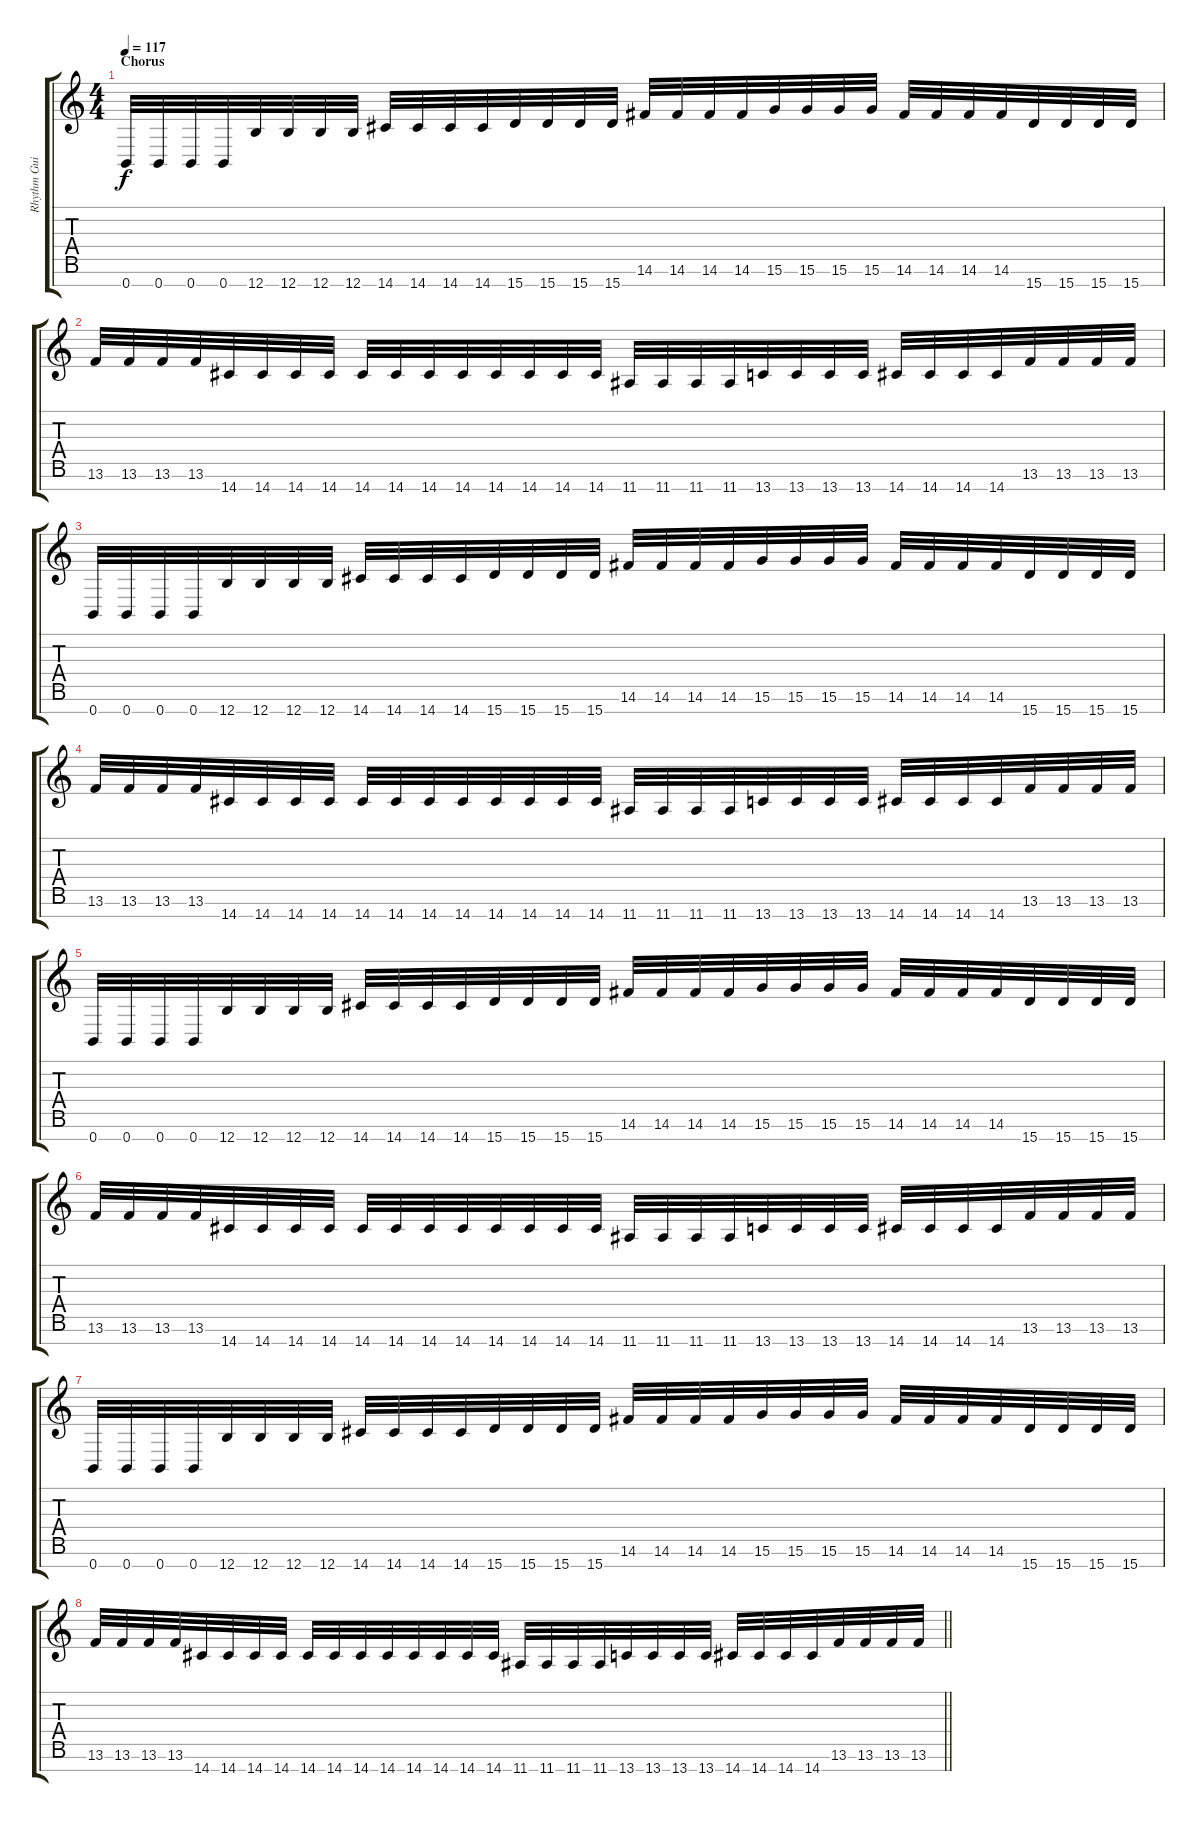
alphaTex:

\track ("Rhythm Guitar 1" "Rhythm Gui") {instrument distortionguitar}
\staff {score tabs}
\tuning (E4 B3 G3 D3 A2 E2 B1) {hide}
\ts (4 4)
\section ("" "Chorus")
\tempo 117
\clef g2
\ks c
0.7.32{dy f} 0.7.32 0.7.32 0.7.32 12.7.32 12.7.32 12.7.32 12.7.32 14.7.32 14.7.32 14.7.32 14.7.32 15.7.32 15.7.32 15.7.32 15.7.32 14.6.32 14.6.32 14.6.32 14.6.32 15.6.32 15.6.32 15.6.32 15.6.32 14.6.32 14.6.32 14.6.32 14.6.32 15.7.32 15.7.32 15.7.32 15.7.32 |
13.6.32 13.6.32 13.6.32 13.6.32 14.7.32 14.7.32 14.7.32 14.7.32 14.7.32 14.7.32 14.7.32 14.7.32 14.7.32 14.7.32 14.7.32 14.7.32 11.7.32 11.7.32 11.7.32 11.7.32 13.7.32 13.7.32 13.7.32 13.7.32 14.7.32 14.7.32 14.7.32 14.7.32 13.6.32 13.6.32 13.6.32 13.6.32 |
0.7.32 0.7.32 0.7.32 0.7.32 12.7.32 12.7.32 12.7.32 12.7.32 14.7.32 14.7.32 14.7.32 14.7.32 15.7.32 15.7.32 15.7.32 15.7.32 14.6.32 14.6.32 14.6.32 14.6.32 15.6.32 15.6.32 15.6.32 15.6.32 14.6.32 14.6.32 14.6.32 14.6.32 15.7.32 15.7.32 15.7.32 15.7.32 |
13.6.32 13.6.32 13.6.32 13.6.32 14.7.32 14.7.32 14.7.32 14.7.32 14.7.32 14.7.32 14.7.32 14.7.32 14.7.32 14.7.32 14.7.32 14.7.32 11.7.32 11.7.32 11.7.32 11.7.32 13.7.32 13.7.32 13.7.32 13.7.32 14.7.32 14.7.32 14.7.32 14.7.32 13.6.32 13.6.32 13.6.32 13.6.32 |
0.7.32 0.7.32 0.7.32 0.7.32 12.7.32 12.7.32 12.7.32 12.7.32 14.7.32 14.7.32 14.7.32 14.7.32 15.7.32 15.7.32 15.7.32 15.7.32 14.6.32 14.6.32 14.6.32 14.6.32 15.6.32 15.6.32 15.6.32 15.6.32 14.6.32 14.6.32 14.6.32 14.6.32 15.7.32 15.7.32 15.7.32 15.7.32 |
13.6.32 13.6.32 13.6.32 13.6.32 14.7.32 14.7.32 14.7.32 14.7.32 14.7.32 14.7.32 14.7.32 14.7.32 14.7.32 14.7.32 14.7.32 14.7.32 11.7.32 11.7.32 11.7.32 11.7.32 13.7.32 13.7.32 13.7.32 13.7.32 14.7.32 14.7.32 14.7.32 14.7.32 13.6.32 13.6.32 13.6.32 13.6.32 |
0.7.32 0.7.32 0.7.32 0.7.32 12.7.32 12.7.32 12.7.32 12.7.32 14.7.32 14.7.32 14.7.32 14.7.32 15.7.32 15.7.32 15.7.32 15.7.32 14.6.32 14.6.32 14.6.32 14.6.32 15.6.32 15.6.32 15.6.32 15.6.32 14.6.32 14.6.32 14.6.32 14.6.32 15.7.32 15.7.32 15.7.32 15.7.32 |
\barLineRight lightlight
13.6.32 13.6.32 13.6.32 13.6.32 14.7.32 14.7.32 14.7.32 14.7.32 14.7.32 14.7.32 14.7.32 14.7.32 14.7.32 14.7.32 14.7.32 14.7.32 11.7.32 11.7.32 11.7.32 11.7.32 13.7.32 13.7.32 13.7.32 13.7.32 14.7.32 14.7.32 14.7.32 14.7.32 13.6.32 13.6.32 13.6.32 13.6.32
